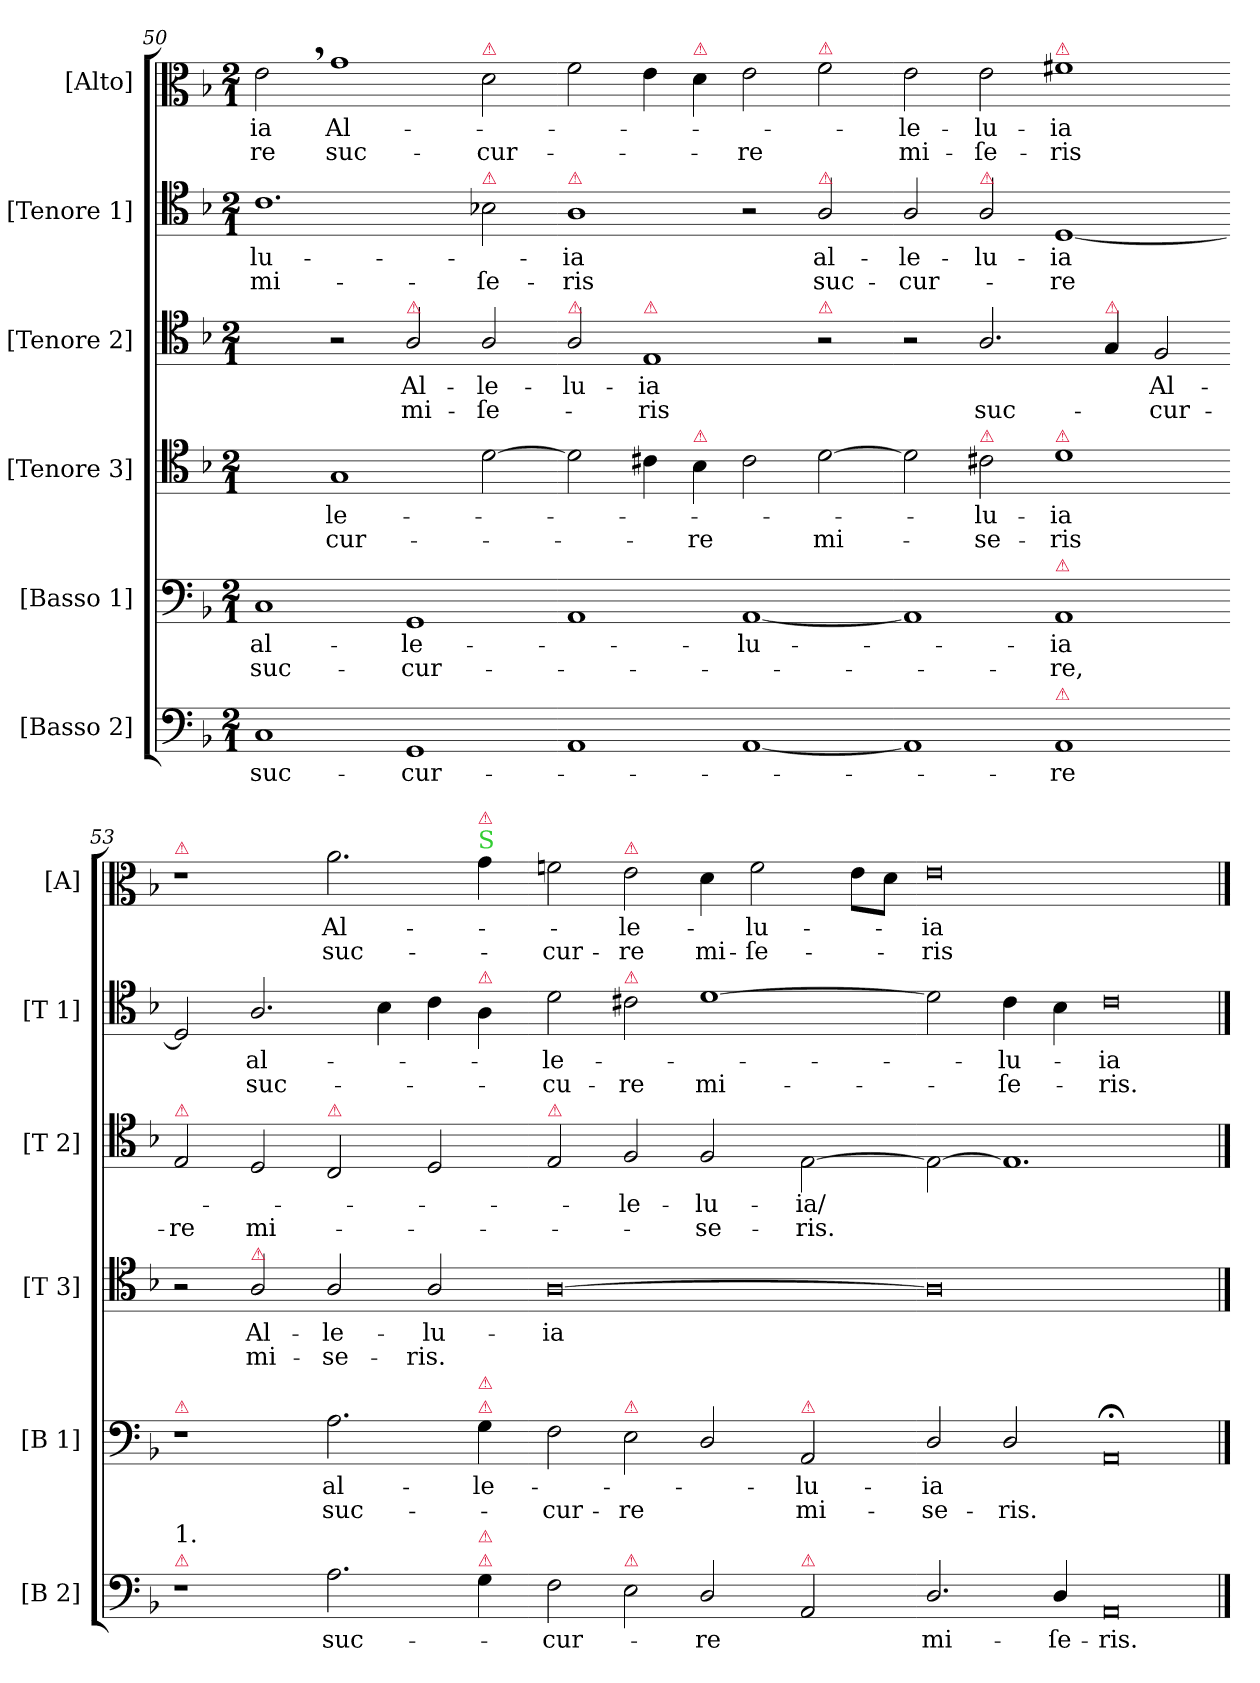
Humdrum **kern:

**kern	**text	**kern	**text	**text	**kern	**text	**text	**kern	**text	**text	**kern	**text	**text	**kern	**text	**text
*part6	*part6	*part5	*part5	*part5	*part4	*part4	*part4	*part3	*part3	*part3	*part2	*part2	*part2	*part1	*part1	*part1
*staff6	*staff6	*staff5	*staff5	*staff5	*staff4	*staff4	*staff4	*staff3	*staff3	*staff3	*staff2	*staff2	*staff2	*staff1	*staff1	*staff1
*I"[Basso 2]	*	*I"[Basso 1]	*	*	*I"[Tenore 3]	*	*	*I"[Tenore 2]	*	*	*I"[Tenore 1]	*	*	*I"[Alto]	*	*
*I'[B 2]	*	*I'[B 1]	*	*	*I'[T 3]	*	*	*I'[T 2]	*	*	*I'[T 1]	*	*	*I'[A]	*	*
*clefF4	*	*clefF4	*	*	*clefC4	*	*	*clefC4	*	*	*clefC4	*	*	*clefC3	*	*
*k[b-]	*	*k[b-]	*	*	*k[b-]	*	*	*k[b-]	*	*	*k[b-]	*	*	*k[b-]	*	*
*M2/1	*	*M2/1	*	*	*M2/1	*	*	*M2/1	*	*	*M2/1	*	*	*M2/1	*	*
=50	=50	=50	=50	=50	=50	=50	=50	=50	=50	=50	=50	=50	=50	=50	=50	=50
1C/	suc-	1C/	al-	suc-	2ryy	.	.	2ryy	.	.	1.c\	-lu-	mi-	2e,\	-ia	-re
!	!	!	!	!	!	!	!	!	!	!	!	!	!	!	!LO:LY:i	!
.	.	.	.	.	1G/	-le-	-cur-	2r	.	.	.	.	.	1g\	Al-	suc-
!	!	!	!	!	!	!	!	!LO:TX:a:color=crimson:t=⚠	!	!	!	!	!	!	!	!
!	!	!	!	!	!	!	!	!	!LO:LY:i	!LO:LY:i	!	!	!	!	!	!
1GG/	-cur-	1GG/	-le-	-cur-	.	.	.	2A/	Al-	mi-	.	.	.	.	.	.
!	!	!	!	!	!	!	!	!	!	!	!	!	!	!LO:TX:a:color=crimson:t=⚠	!	!
!	!	!	!	!	!	!	!	!	!	!	!LO:TX:a:color=crimson:t=⚠	!	!	!	!	!
!	!	!	!	!	!	!	!	!	!LO:LY:i	!LO:LY:i	!	!	!	!	!	!
.	.	.	.	.	[2d\	.	.	2A/	-le-	-ſe-	2B-X\	.	-ſe-	2d\	.	-cur-
=51-	=51-	=51-	=51-	=51-	=51-	=51-	=51-	=51-	=51-	=51-	=51-	=51-	=51-	=51-	=51-	=51-
!	!	!	!	!	!	!	!	!	!	!	!LO:TX:a:color=crimson:t=⚠	!	!	!	!	!
!	!	!	!	!	!	!	!	!LO:TX:a:color=crimson:t=⚠	!	!	!	!	!	!	!	!
!	!	!	!	!	!	!	!	!	!LO:LY:i	!	!	!	!	!	!	!
1AA/	.	1AA/	.	.	2d\]	.	.	2A/	-lu-	.	1A\	-ia	-ris	2f\	.	.
!	!	!	!	!	!	!	!	!LO:TX:a:color=crimson:t=⚠	!	!	!	!	!	!	!	!
!	!	!	!	!	!	!	!	!	!LO:LY:i	!LO:LY:i	!	!	!	!	!	!
.	.	.	.	.	4c#X\	.	.	1E/	-ia	-ris	.	.	.	4e\	.	.
!	!	!	!	!	!	!	!	!	!	!	!	!	!	!LO:TX:a:color=crimson:t=⚠	!	!
!	!	!	!	!	!LO:TX:a:color=crimson:t=⚠	!	!	!	!	!	!	!	!	!	!	!
.	.	.	.	.	4B-\	.	-re	.	.	.	.	.	.	4d\	.	.
[1AA/	.	[1AA/	-lu-	.	2c#\	.	.	.	.	.	2r	.	.	2e\	.	-re
!	!	!	!	!	!	!	!	!	!	!	!	!	!	!LO:TX:a:color=crimson:t=⚠	!	!
!	!	!	!	!	!	!	!	!	!	!	!LO:TX:a:color=crimson:t=⚠	!	!	!	!	!
!	!	!	!	!	!	!	!	!LO:TX:a:color=crimson:t=⚠	!	!	!	!	!	!	!	!
!	!	!	!	!	!	!	!	!	!	!	!	!LO:LY:i	!	!	!	!
.	.	.	.	.	[2d\	.	mi-	2r	.	.	2A/	al-	suc-	2f\	.	.
=52-	=52-	=52-	=52-	=52-	=52-	=52-	=52-	=52-	=52-	=52-	=52-	=52-	=52-	=52-	=52-	=52-
!	!	!	!	!	!	!	!	!	!	!	!	!LO:LY:i	!	!	!LO:LY:i	!
1AA/]	.	1AA/]	.	.	2d\]	.	.	2r	.	.	2A/	-le-	-cur-	2e\	-le-	mi-
!	!	!	!	!	!	!	!	!	!	!	!LO:TX:a:color=crimson:t=⚠	!	!	!	!	!
!	!	!	!	!	!LO:TX:a:color=crimson:t=⚠	!	!	!	!	!	!	!	!	!	!	!
!	!	!	!	!	!	!	!	!	!	!	!	!LO:LY:i	!	!	!LO:LY:i	!
.	.	.	.	.	2c#X\	-lu-	-se-	2.A/	.	suc-	2A/	-lu-	.	2e\	-lu-	-ſe-
!	!	!	!	!	!	!	!	!	!	!	!	!	!	!LO:TX:a:color=crimson:t=⚠	!	!
!	!	!	!	!	!LO:TX:a:color=crimson:t=⚠	!	!	!	!	!	!	!	!	!	!	!
!	!	!LO:TX:a:color=crimson:t=⚠	!	!	!	!	!	!	!	!	!	!	!	!	!	!
!LO:TX:a:color=crimson:t=⚠	!	!	!	!	!	!	!	!	!	!	!	!	!	!	!	!
!	!	!	!	!	!	!	!	!	!	!	!	!LO:LY:i	!	!	!LO:LY:i	!
1AA/	-re	1AA/	-ia	-re,	1d\	-ia	-ris	.	.	.	[1D/	-ia	-re	1f#X\	-ia	-ris
!	!	!	!	!	!	!	!	!LO:TX:a:color=crimson:t=⚠	!	!	!	!	!	!	!	!
.	.	.	.	.	.	.	.	4G/	.	.	.	.	.	.	.	.
.	.	.	.	.	.	.	.	2F/	Al-	-cur-	.	.	.	.	.	.
=53-	=53-	=53-	=53-	=53-	=53-	=53-	=53-	=53-	=53-	=53-	=53-	=53-	=53-	=53-	=53-	=53-
!	!	!	!	!	!	!	!	!	!	!	!	!	!	!LO:TX:a:color=crimson:t=⚠	!	!
!	!	!	!	!	!	!	!	!LO:TX:a:color=crimson:t=⚠	!	!	!	!	!	!	!	!
!	!	!LO:TX:a:color=crimson:t=⚠	!	!	!	!	!	!	!	!	!	!	!	!	!	!
!LO:TX:a:color=crimson:t=⚠	!	!	!	!	!	!	!	!	!	!	!	!	!	!	!	!
!LO:TX:a:t=1.	!	!	!	!	!	!	!	!	!	!	!	!	!	!	!	!
1r	.	1r	.	.	2r	.	.	2E/	.	-re	2D/]	.	.	1r	.	.
!	!	!	!	!	!LO:TX:a:color=crimson:t=⚠	!	!	!	!	!	!	!	!	!	!	!
!	!	!	!	!	!	!LO:LY:i	!	!	!	!	!	!LO:LY:i	!LO:LY:i	!	!	!
.	.	.	.	.	2A/	Al-	mi-	2D/	.	mi-	2.A/	al-	suc-	.	.	.
!	!	!	!	!	!	!	!	!LO:TX:a:color=crimson:t=⚠	!	!	!	!	!	!	!	!
!	!	!	!	!	!	!LO:LY:i	!	!	!	!	!	!	!	!	!	!
2.A\	suc-	2.A\	al-	suc-	2A/	-le-	-se-	2C/	.	.	.	.	.	2.a\	Al-	suc-
.	.	.	.	.	.	.	.	.	.	.	4B-\	.	.	.	.	.
!	!	!	!	!	!	!LO:LY:i	!	!	!	!	!	!	!	!	!	!
.	.	.	.	.	2A/	-lu-	-ris.	2D/	.	.	4c\	.	.	.	.	.
!	!	!	!	!	!	!	!	!	!	!	!	!	!	!LO:TX:a:color=limegreen:t=S	!	!
!	!	!	!	!	!	!	!	!	!	!	!	!	!	!LO:TX:a:color=crimson:t=⚠	!	!
!	!	!	!	!	!	!	!	!	!	!	!LO:TX:a:color=crimson:t=⚠	!	!	!	!	!
!	!	!LO:TX:a:color=crimson:t=⚠	!	!	!	!	!	!	!	!	!	!	!	!	!	!
!	!	!LO:TX:a:color=crimson:t=⚠	!	!	!	!	!	!	!	!	!	!	!	!	!	!
!LO:TX:a:color=crimson:t=⚠	!	!	!	!	!	!	!	!	!	!	!	!	!	!	!	!
!LO:TX:a:color=crimson:t=⚠	!	!	!	!	!	!	!	!	!	!	!	!	!	!	!	!
4G\	.	4G\	-le-	.	.	.	.	.	.	.	4A\	.	.	4g\	.	.
=54-	=54-	=54-	=54-	=54-	=54-	=54-	=54-	=54-	=54-	=54-	=54-	=54-	=54-	=54-	=54-	=54-
!	!	!	!	!	!	!	!	!LO:TX:a:color=crimson:t=⚠	!	!	!	!	!	!	!	!
!	!	!	!	!	!	!LO:LY:i	!	!	!	!	!	!LO:LY:i	!LO:LY:i	!	!	!
2F\	-cur-	2F\	.	-cur-	[0A\	-ia	.	2E/	.	.	2d\	-le-	-cu-	2fn\	.	-cur-
!	!	!	!	!	!	!	!	!	!	!	!	!	!	!LO:TX:a:color=crimson:t=⚠	!	!
!	!	!	!	!	!	!	!	!	!	!	!LO:TX:a:color=crimson:t=⚠	!	!	!	!	!
!	!	!LO:TX:a:color=crimson:t=⚠	!	!	!	!	!	!	!	!	!	!	!	!	!	!
!LO:TX:a:color=crimson:t=⚠	!	!	!	!	!	!	!	!	!	!	!	!	!	!	!	!
!	!	!	!	!	!	!	!	!	!	!	!	!	!LO:LY:i	!	!	!
2E\	.	2E\	.	-re	.	.	.	2F/	-le-	.	2c#X\	.	re	2e\	-le-	-re
2D/	-re	2D/	.	.	.	.	.	2F/	-lu-	-se-	[1d\	.	mi-	4d\	.	mi-
.	.	.	.	.	.	.	.	.	.	.	.	.	.	2f\	-lu-	-ſe-
!	!	!LO:TX:a:color=crimson:t=⚠	!	!	!	!	!	!	!	!	!	!	!	!	!	!
!LO:TX:a:color=crimson:t=⚠	!	!	!	!	!	!	!	!	!	!	!	!	!	!	!	!
2AA/	.	2AA/	-lu-	mi-	.	.	.	[2E\	-ia/	-ris.	.	.	.	.	.	.
.	.	.	.	.	.	.	.	.	.	.	.	.	.	8e\L	.	.
.	.	.	.	.	.	.	.	.	.	.	.	.	.	8d\J	.	.
=55-	=55-	=55-	=55-	=55-	=55-	=55-	=55-	=55-	=55-	=55-	=55-	=55-	=55-	=55-	=55-	=55-
2.D/	mi-	2D/	-ia	-se-	0A\]	.	.	2E\_	.	.	2d\]	.	.	0e\	-ia	-ris
!	!	!	!	!	!	!	!	!	!	!	!	!LO:LY:i	!	!	!	!
.	.	2D/	.	-ris.	.	.	.	1.E/]	.	.	4c#\	-lu-	-ſe-	.	.	.
4D/	-ſe-	.	.	.	.	.	.	.	.	.	4B-\	.	.	.	.	.
!LO:N:vis=0	!	!LO:N:vis=0	!	!	!	!	!	!	!	!	!LO:N:vis=0	!LO:LY:i	!	!	!	!
1AA/	-ris.	1AA;</	.	.	.	.	.	.	.	.	1c#\	-ia	-ris.	.	.	.
==	==	==	==	==	==	==	==	==	==	==	==	==	==	==	==	==
*-	*-	*-	*-	*-	*-	*-	*-	*-	*-	*-	*-	*-	*-	*-	*-	*-
